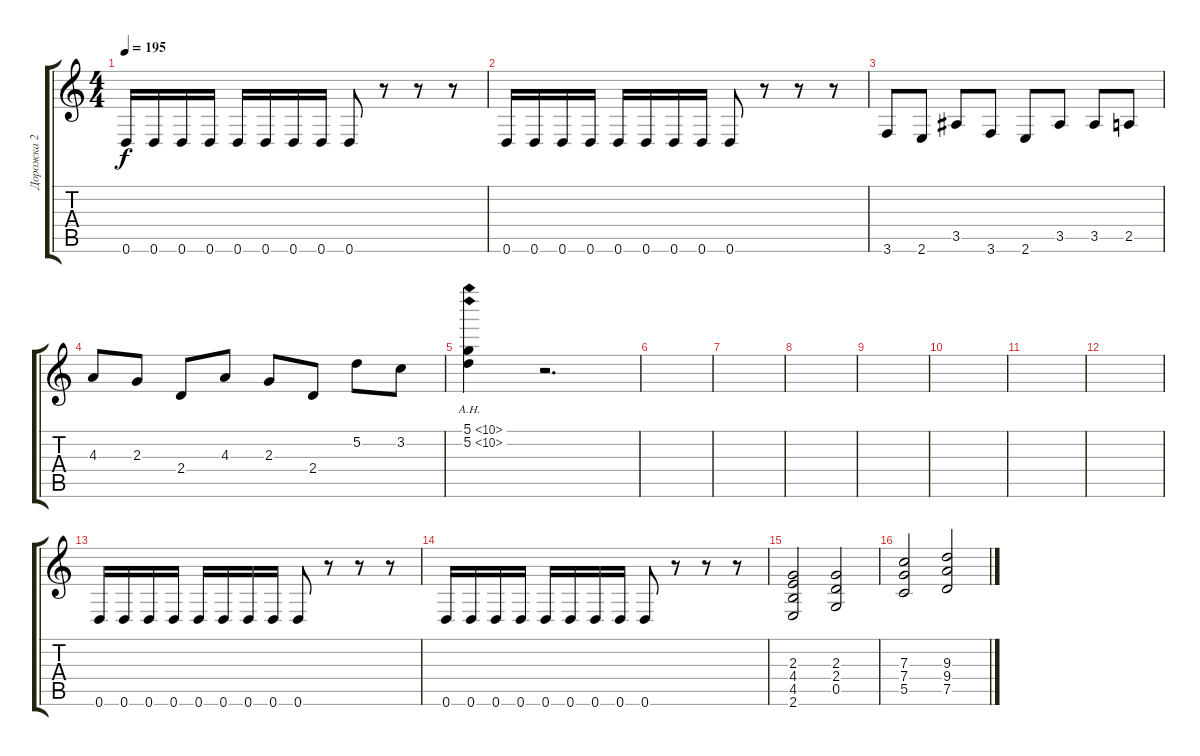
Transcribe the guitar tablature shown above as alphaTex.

\track ("Дорожка 2" "Дорожка 2") {instrument distortionguitar}
\staff {score tabs}
\tuning (D4 A3 F3 C3 G2 D2) {hide}
\ts (4 4)
\tempo 195
\clef g2
\ks c
0.6.16{dy f} 0.6.16 0.6.16 0.6.16 0.6.16 0.6.16 0.6.16 0.6.16 0.6.8 r.8 r.8 r.8 |
0.6.16 0.6.16 0.6.16 0.6.16 0.6.16 0.6.16 0.6.16 0.6.16 0.6.8 r.8 r.8 r.8 |
3.6.8 2.6.8 3.5.8 3.6.8 2.6.8 3.5.8 3.5.8 2.5.8 |
4.3.8 2.3.8 2.4.8 4.3.8 2.3.8 2.4.8 5.2.8 3.2.8 |
(5.1{ah 5} 5.2{ah 5}).4 r.2{d} |
|
|
|
|
|
|
|
0.6.16 0.6.16 0.6.16 0.6.16 0.6.16 0.6.16 0.6.16 0.6.16 0.6.8 r.8 r.8 r.8 |
0.6.16 0.6.16 0.6.16 0.6.16 0.6.16 0.6.16 0.6.16 0.6.16 0.6.8 r.8 r.8 r.8 |
(2.3 4.4 4.5 2.6).2 (2.3 2.4 0.5).2 |
(7.3 7.4 5.5).2 (9.3 9.4 7.5).2
